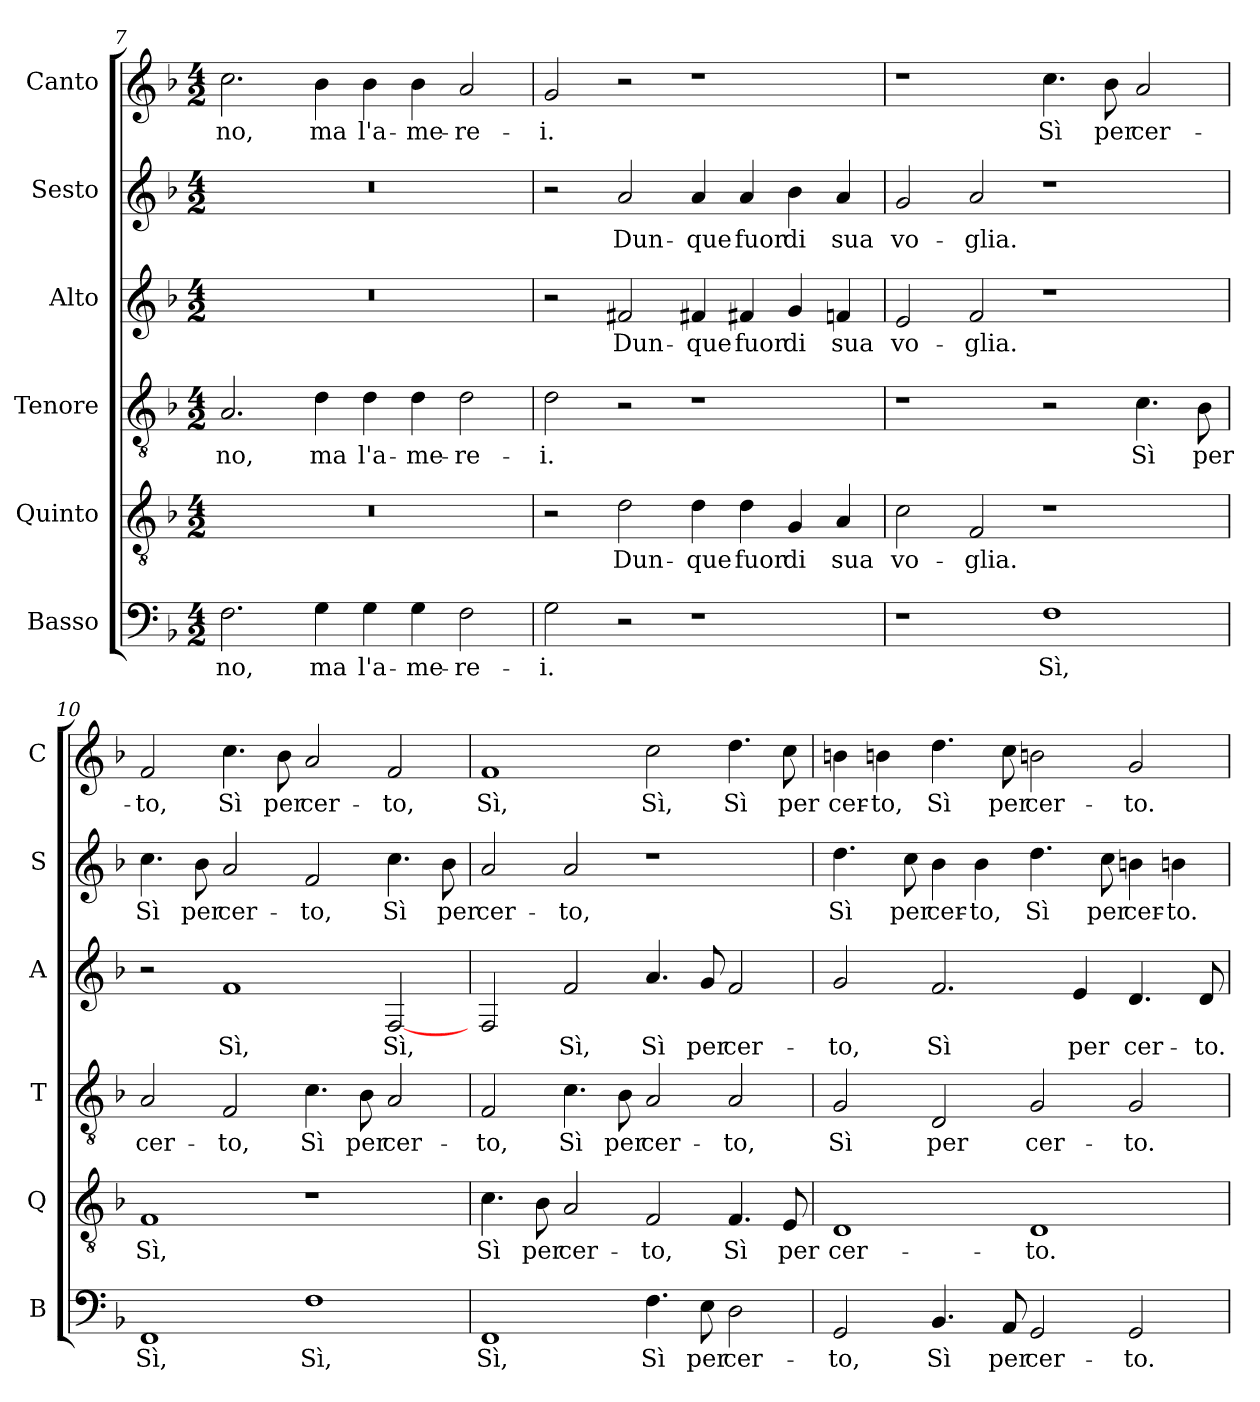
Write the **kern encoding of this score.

**kern	**text	**kern	**text	**kern	**text	**kern	**text	**kern	**text	**kern	**text
*part6	*part6	*part5	*part5	*part4	*part4	*part3	*part3	*part2	*part2	*part1	*part1
*staff6	*staff6	*staff5	*staff5	*staff4	*staff4	*staff3	*staff3	*staff2	*staff2	*staff1	*staff1
*I"Basso	*	*I"Quinto	*	*I"Tenore	*	*I"Alto	*	*I"Sesto	*	*I"Canto	*
*I'B	*	*I'Q	*	*I'T	*	*I'A	*	*I'S	*	*I'C	*
*clefF4	*	*clefGv2	*	*clefGv2	*	*clefG2	*	*clefG2	*	*clefG2	*
*k[b-]	*	*k[b-]	*	*k[b-]	*	*k[b-]	*	*k[b-]	*	*k[b-]	*
*d:	*	*d:	*	*d:	*	*d:	*	*d:	*	*d:	*
*M4/2	*	*M4/2	*	*M4/2	*	*M4/2	*	*M4/2	*	*M4/2	*
=7	=7	=7	=7	=7	=7	=7	=7	=7	=7	=7	=7
2.F	no,	0r	.	2.A	no,	0r	.	0r	.	2.cc	no,
4G	ma	.	.	4d	ma	.	.	.	.	4b-	ma
4G	l'a-	.	.	4d	l'a-	.	.	.	.	4b-	l'a-
4G	-me-	.	.	4d	-me-	.	.	.	.	4b-	-me-
2F	-re-	.	.	2d	-re-	.	.	.	.	2a	-re-
=8	=8	=8	=8	=8	=8	=8	=8	=8	=8	=8	=8
2G	-i.	2r	.	2d	-i.	2r	.	2r	.	2g	-i.
2r	.	2d	Dun-	2r	.	2f#X	Dun-	2a	Dun-	2r	.
1r	.	4d	-que	1r	.	4f#X	-que	4a	-que	1r	.
.	.	4d	fuor	.	.	4f#X	fuor	4a	fuor	.	.
.	.	4G	di	.	.	4g	di	4b-	di	.	.
.	.	4A	sua	.	.	4fn	sua	4a	sua	.	.
=9	=9	=9	=9	=9	=9	=9	=9	=9	=9	=9	=9
1r	.	2c	vo-	1r	.	2e	vo-	2g	vo-	1r	.
.	.	2F	-glia.	.	.	2f	-glia.	2a	-glia.	.	.
1F	Sì,	1r	.	2r	.	1r	.	1r	.	4.cc	Sì
.	.	.	.	.	.	.	.	.	.	8b-	per
.	.	.	.	4.c	Sì	.	.	.	.	2a	cer-
.	.	.	.	8B-	per	.	.	.	.	.	.
=10	=10	=10	=10	=10	=10	=10	=10	=10	=10	=10	=10
1FF	Sì,	1F	Sì,	2A	cer-	2r	.	4.cc	Sì	2f	-to,
.	.	.	.	.	.	.	.	8b-	per	.	.
.	.	.	.	2F	-to,	1f	Sì,	2a	cer-	4.cc	Sì
.	.	.	.	.	.	.	.	.	.	8b-	per
1F	Sì,	1r	.	4.c	Sì	.	.	2f	-to,	2a	cer-
.	.	.	.	8B-	per	.	.	.	.	.	.
.	.	.	.	2A	cer-	[2F	Sì,	4.cc	Sì	2f	-to,
.	.	.	.	.	.	.	.	8b-	per	.	.
=11	=11	=11	=11	=11	=11	=11	=11	=11	=11	=11	=11
1FF	Sì,	4.c	Sì	2F	-to,	2F	.	2a	cer-	1f	Sì,
.	.	8B-	per	.	.	.	.	.	.	.	.
.	.	2A	cer-	4.c	Sì	2f	Sì,	2a	-to,	.	.
.	.	.	.	8B-	per	.	.	.	.	.	.
4.F	Sì	2F	-to,	2A	cer-	4.a	Sì	1r	.	2cc	Sì,
8E	per	.	.	.	.	8g	per	.	.	.	.
2D	cer-	4.F	Sì	2A	-to,	2f	cer-	.	.	4.dd	Sì
.	.	8E	per	.	.	.	.	.	.	8cc	per
=12	=12	=12	=12	=12	=12	=12	=12	=12	=12	=12	=12
2GG	-to,	1D	cer-	2G	Sì	2g	-to,	4.dd	Sì	4bn	cer-
.	.	.	.	.	.	.	.	.	.	4bn	-to,
.	.	.	.	.	.	.	.	8cc	per	.	.
4.BB-	Sì	.	.	2D	per	2.f	Sì	4b-	cer-	4.dd	Sì
.	.	.	.	.	.	.	.	4b-	-to,	.	.
8AA	per	.	.	.	.	.	.	.	.	8cc	per
2GG	cer-	1D	-to.	2G	cer-	.	.	4.dd	Sì	2bn	cer-
.	.	.	.	.	.	4e	per	.	.	.	.
.	.	.	.	.	.	.	.	8cc	per	.	.
2GG	-to.	.	.	2G	-to.	4.d	cer-	4bn	cer-	2g	-to.
.	.	.	.	.	.	.	.	4bn	-to.	.	.
.	.	.	.	.	.	8d	-to.	.	.	.	.
=	=	=	=	=	=	=	=	=	=	=	=
*-	*-	*-	*-	*-	*-	*-	*-	*-	*-	*-	*-
